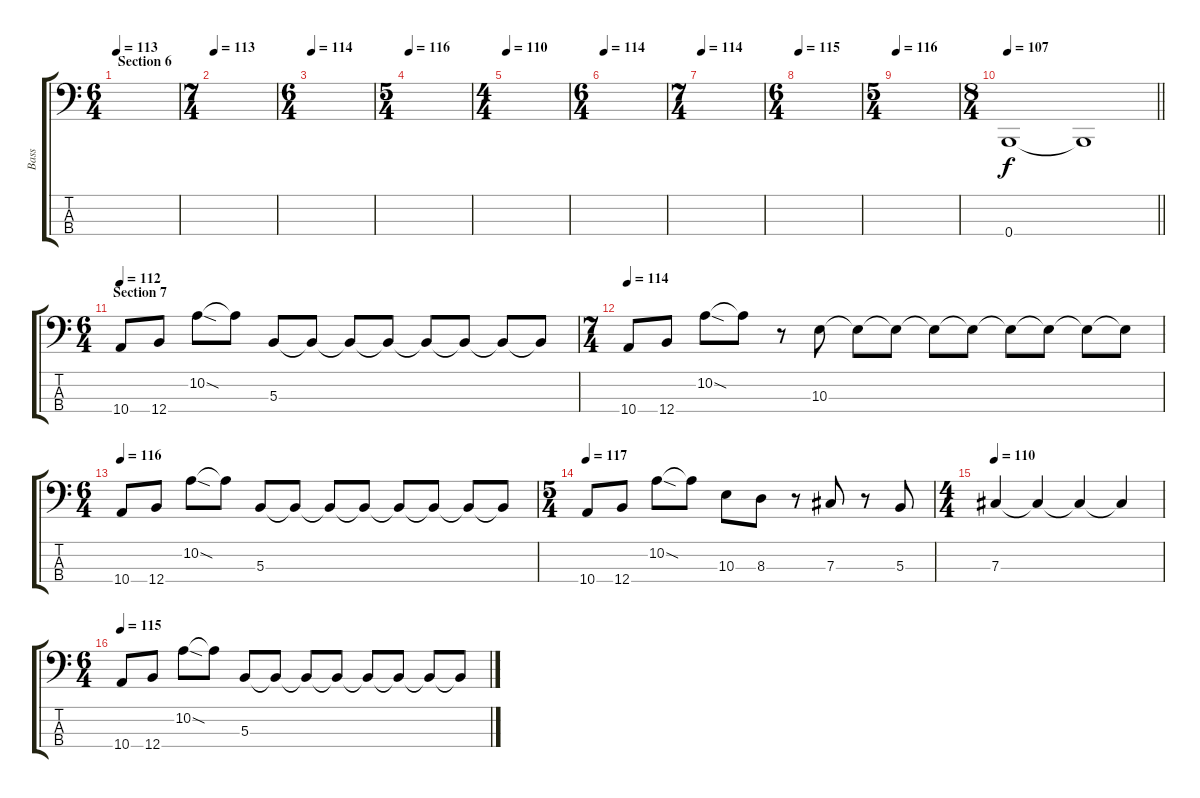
\track ("Bass" "Bass") {instrument electricbassfinger}
\staff {score tabs}
\tuning (E2 B1 Gb1 B0) {hide}
\ts (6 4)
\section ("" "Section 6")
\tempo 113
\clef f4
\ks c
|
\ts (7 4)
\tempo 113
|
\ts (6 4)
\tempo 114
|
\ts (5 4)
\tempo 116
|
\ts (4 4)
\tempo 110
|
\ts (6 4)
\tempo 114
|
\ts (7 4)
\tempo 114
|
\ts (6 4)
\tempo 115
|
\ts (5 4)
\tempo 116
|
\ts (8 4)
\tempo 107
\barLineRight lightlight
0.4.1 0.4{t}.1 |
\ts (6 4)
\section ("" "Section 7")
\tempo 112
10.4.8 12.4.8 10.2{sod}.8 10.2{t}.8 5.3.8 5.3{t}.8 5.3{t}.8 5.3{t}.8 5.3{t}.8 5.3{t}.8 5.3{t}.8 5.3{t}.8 |
\ts (7 4)
\tempo 114
10.4.8 12.4.8 10.2{sod}.8 10.2{t}.8 r.8 10.3.8 10.3{t}.8 10.3{t}.8 10.3{t}.8 10.3{t}.8 10.3{t}.8 10.3{t}.8 10.3{t}.8 10.3{t}.8 |
\ts (6 4)
\tempo 116
10.4.8 12.4.8 10.2{sod}.8 10.2{t}.8 5.3.8 5.3{t}.8 5.3{t}.8 5.3{t}.8 5.3{t}.8 5.3{t}.8 5.3{t}.8 5.3{t}.8 |
\ts (5 4)
\tempo 117
10.4.8 12.4.8 10.2{sod}.8 10.2{t}.8 10.3.8 8.3.8 r.8 7.3.8 r.8 5.3.8 |
\ts (4 4)
\tempo 110
7.3.4 7.3{t}.4 7.3{t}.4 7.3{t}.4 |
\ts (6 4)
\tempo 115
10.4.8 12.4.8 10.2{sod}.8 10.2{t}.8 5.3.8 5.3{t}.8 5.3{t}.8 5.3{t}.8 5.3{t}.8 5.3{t}.8 5.3{t}.8 5.3{t}.8
